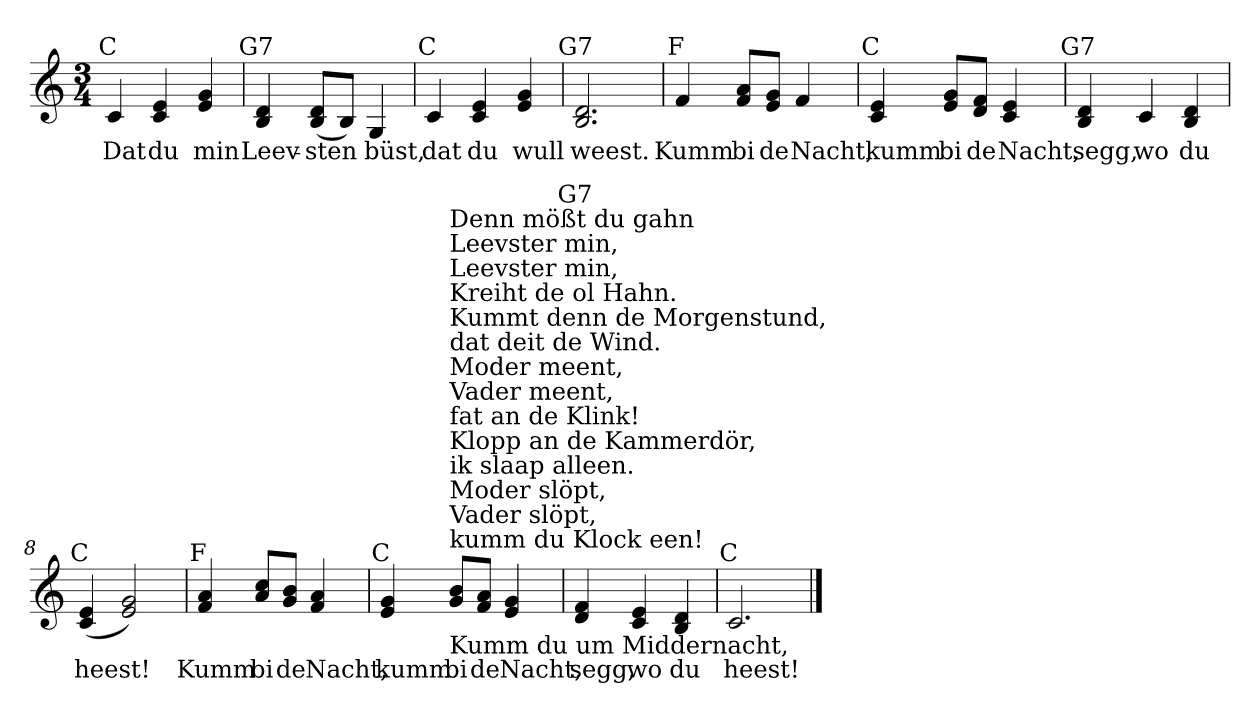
**kern	**text
*part1	*part1
*staff1	*staff1
!!LO:PB:g=z
*clefG2	*
*k[]	*
*C:	*
*M3/4	*
=1	=1
!LO:TX:a:cj:t=C	!
!	!LO:LY:b:color=#000000
4ci/	Dat
!	!LO:LY:b:color=#000000
4ci/ 4ei	du
!	!LO:LY:b:color=#000000
4ei/ 4gi	min
=2	=2
!LO:TX:a:cj:t=G7	!
!	!LO:LY:b:color=#000000
4Bi/ 4di	Leev-
!	!LO:LY:b:color=#000000
(8Bi/ 8diL	-sten
8Bi/J)	.
!	!LO:LY:b:color=#000000
4Gi/	büst,
=3	=3
!LO:TX:a:cj:t=C	!
!	!LO:LY:b:color=#000000
4ci/	dat
!	!LO:LY:b:color=#000000
4ci/ 4ei	du
!	!LO:LY:b:color=#000000
4ei/ 4gi	wull
=4	=4
!LO:TX:a:cj:t=G7	!
!	!LO:LY:b:color=#000000
2.Bi/ 2.di	weest.
!!LO:LB:g=z
=5	=5
!LO:TX:a:cj:t=F	!
!	!LO:LY:b:color=#000000
4fi/	Kumm
!	!LO:LY:b:color=#000000
8fi/ 8aiL	bi
!	!LO:LY:b:color=#000000
8ei/ 8giJ	de
!	!LO:LY:b:color=#000000
4fi/	Nacht,
=6	=6
!LO:TX:a:cj:t=C	!
!	!LO:LY:b:color=#000000
4ci/ 4ei	kumm
!	!LO:LY:b:color=#000000
8ei/ 8giL	bi
!	!LO:LY:b:color=#000000
8di/ 8fiJ	de
!	!LO:LY:b:color=#000000
4ci/ 4ei	Nacht,
=7	=7
!LO:TX:a:cj:t=G7	!
!	!LO:LY:b:color=#000000
4Bi/ 4di	segg,
!	!LO:LY:b:color=#000000
4ci/	wo
!	!LO:LY:b:color=#000000
4Bi/ 4di	du
=8	=8
!LO:TX:a:cj:t=C	!
!	!LO:LY:b:color=#000000
(4ci/ 4ei	heest!
2ei/ 2gi)	.
!!LO:LB:g=z
=9	=9
!LO:TX:a:cj:t=F	!
!	!LO:LY:b:color=#000000
4fi/ 4ai	Kumm
!	!LO:LY:b:color=#000000
8ai/ 8cciL	bi
!	!LO:LY:b:color=#000000
8gi/ 8biJ	de
!	!LO:LY:b:color=#000000
4fi/ 4ai	Nacht,
=10	=10
!LO:TX:a:cj:t=C	!
!	!LO:LY:b:color=#000000
4ei/ 4gi	kumm
!LO:TX:b:t=Kumm du um Middernacht,	!
!LO:TX:t=kumm du Klock een!	!
!LO:TX:t=Vader slöpt,	!
!LO:TX:t=Moder slöpt,	!
!LO:TX:t=ik slaap alleen.	!
!LO:TX:t=Klopp an de Kammerdör,	!
!LO:TX:t=fat an de Klink!	!
!LO:TX:t=Vader meent,	!
!LO:TX:t=Moder meent,	!
!LO:TX:t=dat deit de Wind.	!
!LO:TX:t=Kummt denn de Morgenstund,	!
!LO:TX:t=Kreiht de ol Hahn.	!
!LO:TX:t=Leevster min,	!
!LO:TX:t=Leevster min,	!
!LO:TX:t=Denn mößt du gahn	!
!	!LO:LY:b:color=#000000
8gi/ 8biL	bi
!	!LO:LY:b:color=#000000
8fi/ 8aiJ	de
!	!LO:LY:b:color=#000000
4ei/ 4gi	Nacht,
=11	=11
!LO:TX:a:cj:t=G7	!
!	!LO:LY:b:color=#000000
4di/ 4fi	segg,
!	!LO:LY:b:color=#000000
4ci/ 4ei	wo
!	!LO:LY:b:color=#000000
4Bi/ 4di	du
=12	=12
!LO:TX:a:cj:t=C	!
!	!LO:LY:b:color=#000000
2.ci/	heest!
==	==
*-	*-
